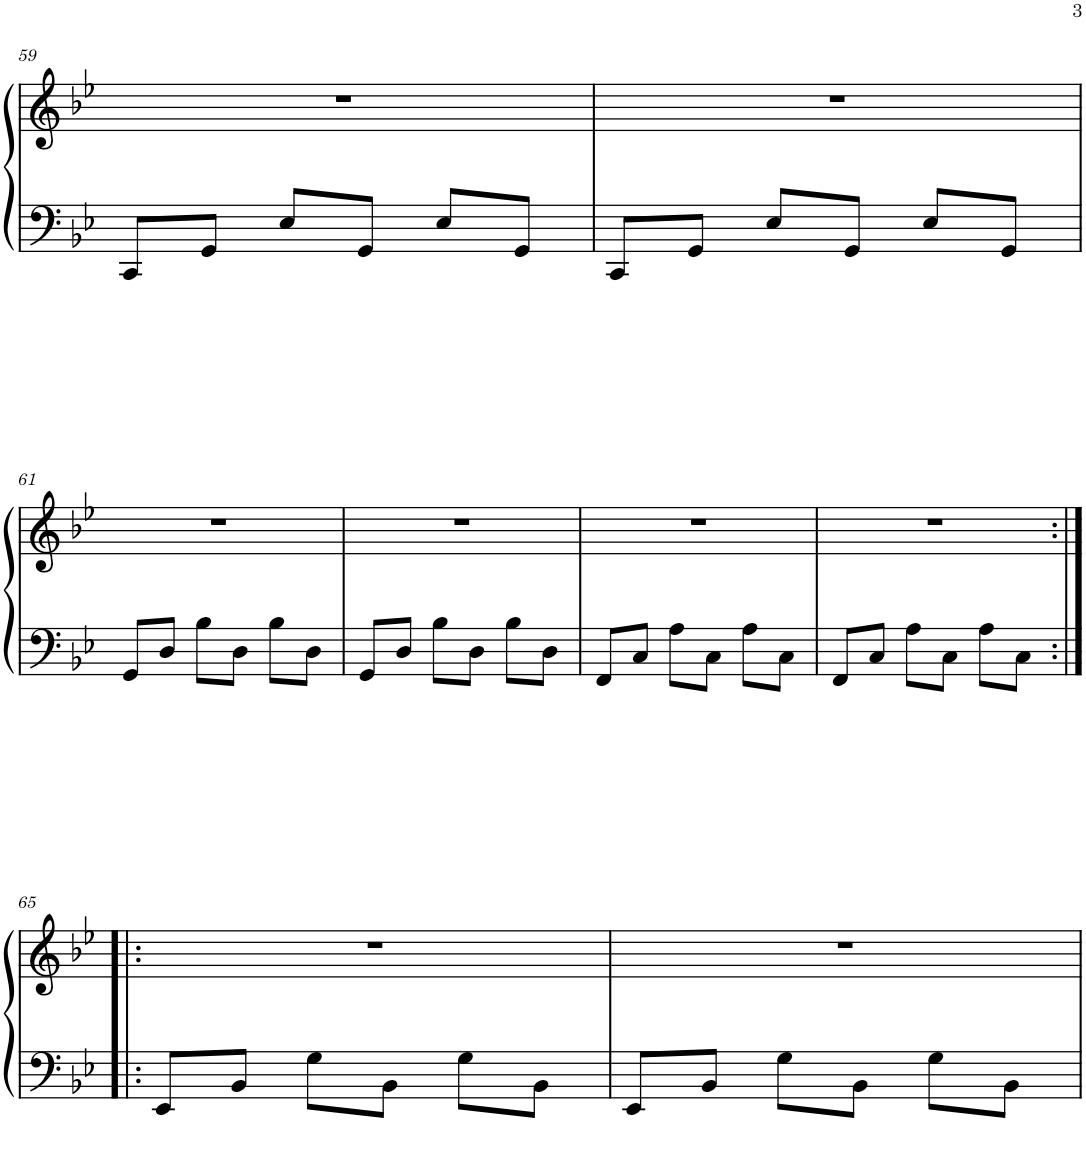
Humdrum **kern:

**kern	**kern
*part1	*part1
*staff2	*staff1
*I"Piano	*
*I'Pno.	*
!!LO:PB:g=z
*clefF4	*clefG2
*k[b-e-]	*k[b-e-]
*M3/4	*M3/4
=59	=59
8CC/L	2.r
8GG/J	.
8E-/L	.
8GG/J	.
8E-/L	.
8GG/J	.
=60	=60
8CC/L	2.r
8GG/J	.
8E-/L	.
8GG/J	.
8E-/L	.
8GG/J	.
!!LO:LB:g=z
=61	=61
8GG/L	2.r
8D/J	.
8B-\L	.
8D\J	.
8B-\L	.
8D\J	.
=62	=62
8GG/L	2.r
8D/J	.
8B-\L	.
8D\J	.
8B-\L	.
8D\J	.
=63	=63
8FF/L	2.r
8C/J	.
8A\L	.
8C\J	.
8A\L	.
8C\J	.
=64	=64
8FF/L	2.r
8C/J	.
8A\L	.
8C\J	.
8A\L	.
8C\J	.
!!LO:LB:g=z
=65:|!|:	=65:|!|:
8EE-/L	2.r
8BB-/J	.
8G\L	.
8BB-\J	.
8G\L	.
8BB-\J	.
=66	=66
8EE-/L	2.r
8BB-/J	.
8G\L	.
8BB-\J	.
8G\L	.
8BB-\J	.
=	=
*-	*-
